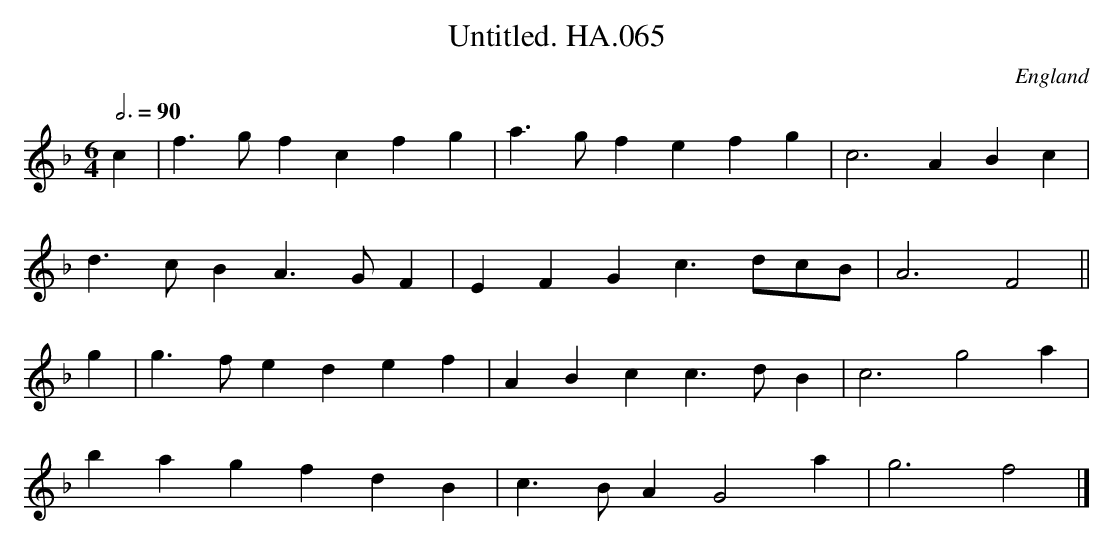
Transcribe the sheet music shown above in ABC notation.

X:1
T:Untitled. HA.065
M:6/4
L:1/4
Q:3/4=90
O:England
K:F major
c|f>gf cfg|a>gf efg|c3 ABc|!
d>cB A>GF|EFG c3/2d/c/B/|A3 F2||!
g|g>fe def|ABc c>dB|c3 g2a|!
bag fdB|c>BA G2a|g3f2|]
